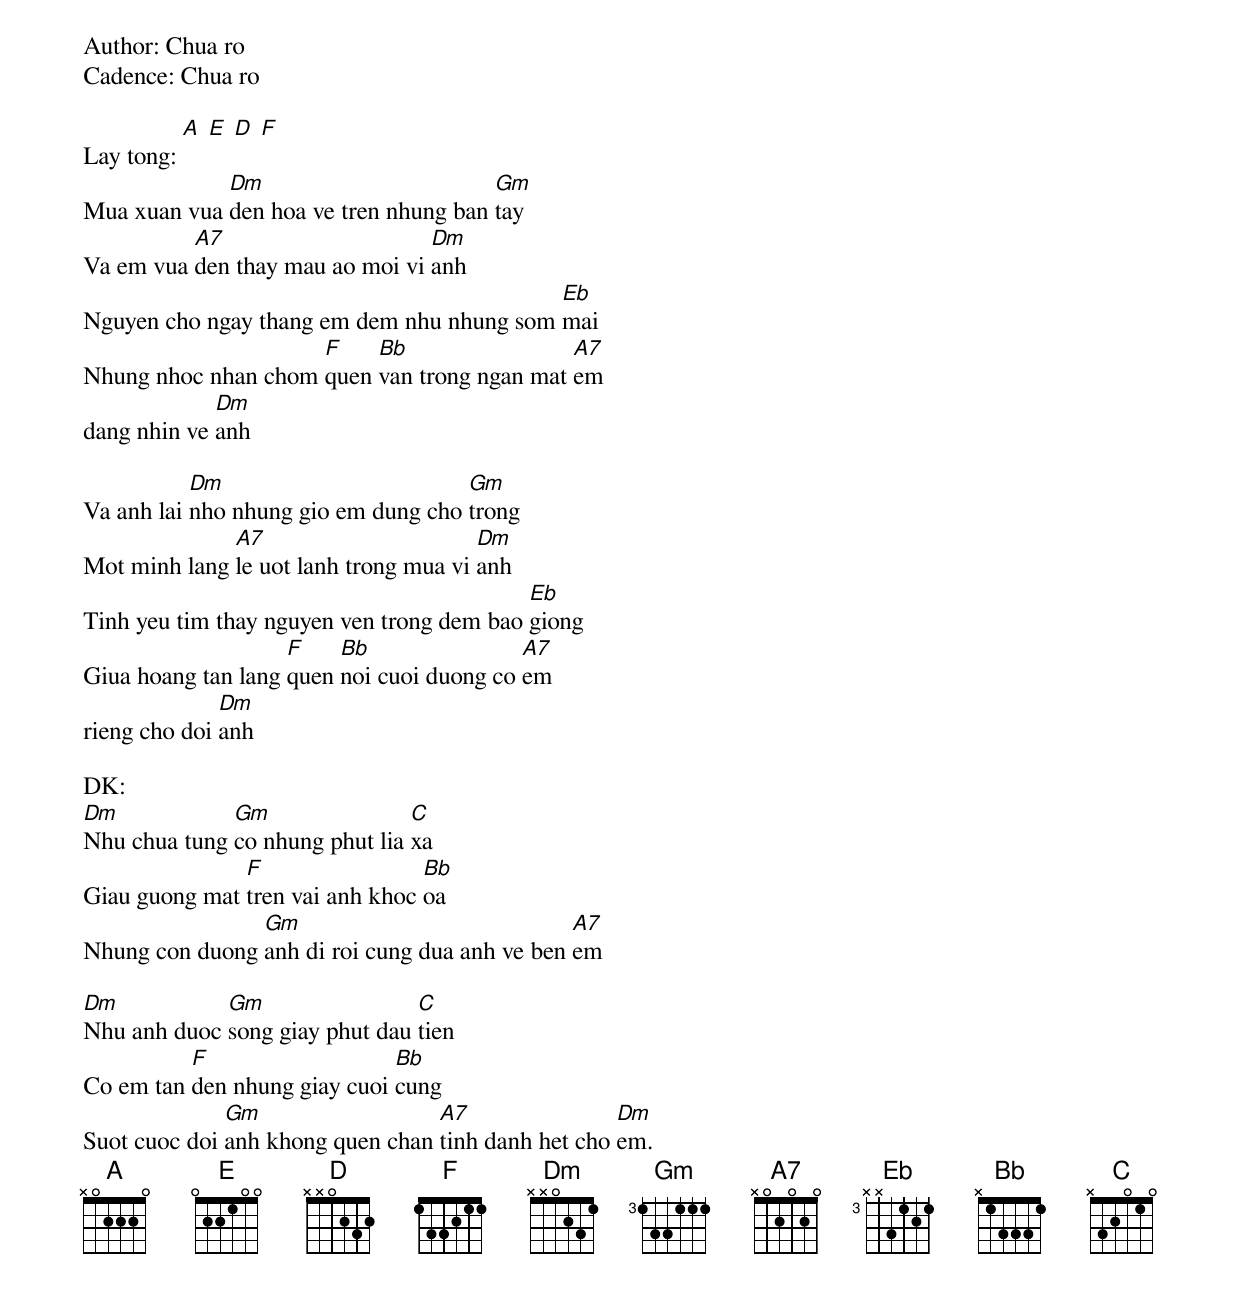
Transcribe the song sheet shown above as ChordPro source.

Author: Chua ro
Cadence: Chua ro

Lay tong: [A] [E] [D] [F]
Mua xuan vua [Dm]den hoa ve tren nhung ban [Gm]tay
Va em vua [A7]den thay mau ao moi vi [Dm]anh
Nguyen cho ngay thang em dem nhu nhung som [Eb]mai
Nhung nhoc nhan chom [F]quen [Bb]van trong ngan mat [A7]em
dang nhin ve [Dm]anh

Va anh lai [Dm]nho nhung gio em dung cho [Gm]trong
Mot minh lang [A7]le uot lanh trong mua vi [Dm]anh
Tinh yeu tim thay nguyen ven trong dem bao [Eb]giong
Giua hoang tan lang [F]quen [Bb]noi cuoi duong co [A7]em
rieng cho doi [Dm]anh

DK:
[Dm]Nhu chua tung [Gm]co nhung phut lia [C]xa
Giau guong mat [F]tren vai anh khoc [Bb]oa
Nhung con duong [Gm]anh di roi cung dua anh ve ben [A7]em

[Dm]Nhu anh duoc [Gm]song giay phut dau [C]tien
Co em tan [F]den nhung giay cuoi [Bb]cung
Suot cuoc doi [Gm]anh khong quen chan [A7]tinh danh het cho [Dm]em.
